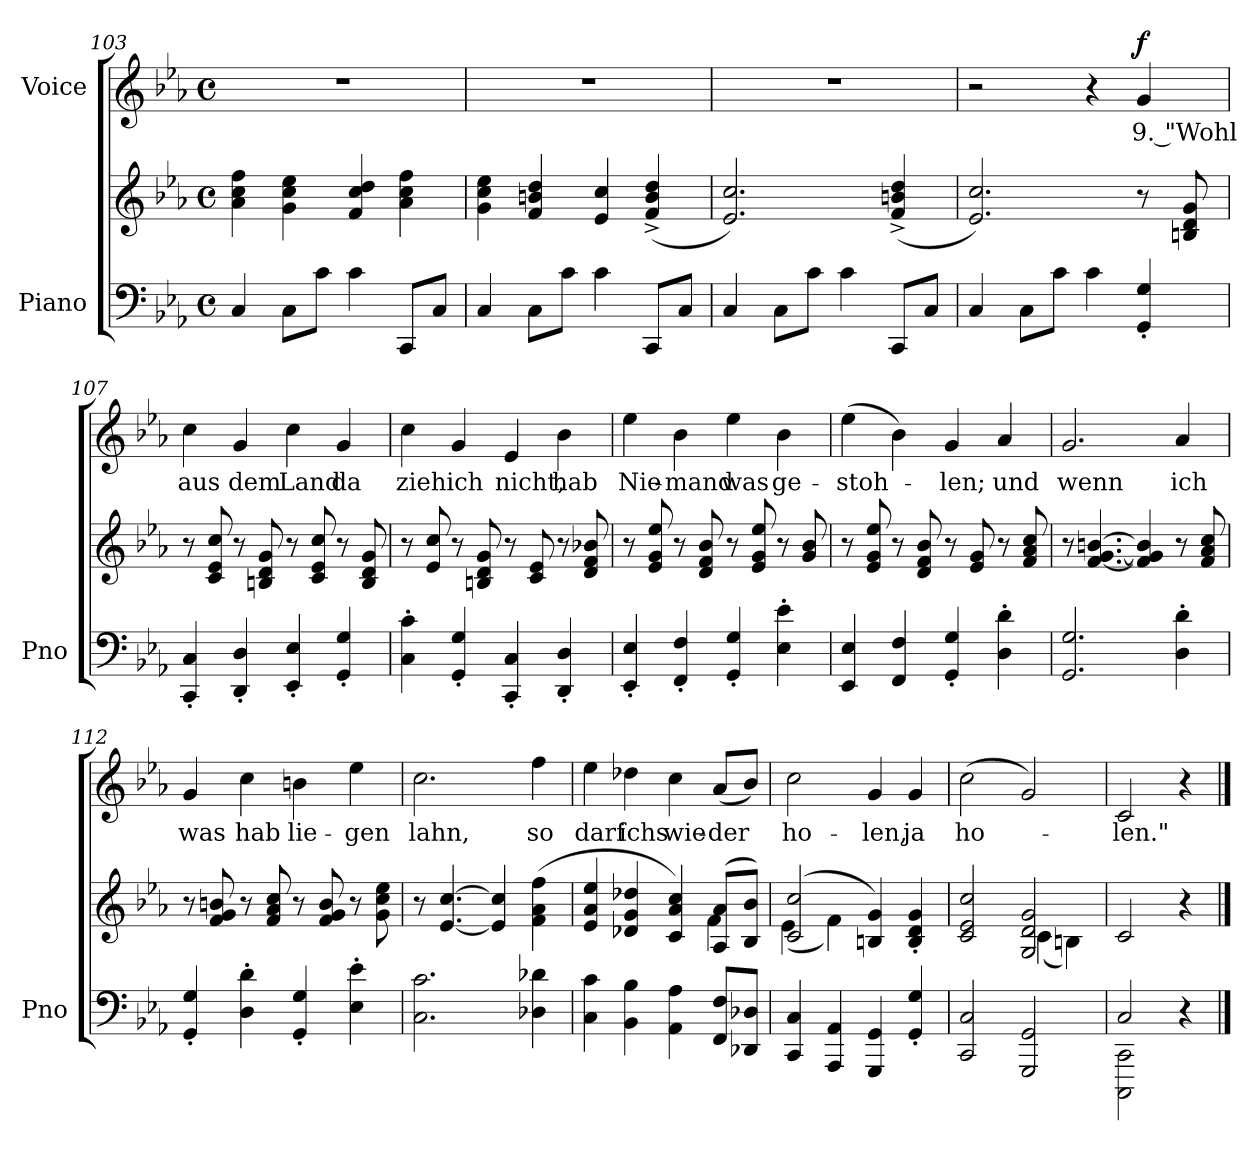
**kern	**kern	**kern	**text	**dynam
*part2	*part2	*part1	*part1	*part1
*staff3	*staff2	*staff1	*staff1	*staff1
*I"Piano	*	*I"Voice	*	*
*I'Pno	*	*	*	*
*clefF4	*clefG2	*clefG2	*	*
*k[b-e-a-]	*k[b-e-a-]	*k[b-e-a-]	*	*
*M4/4	*M4/4	*M4/4	*	*
*met(c)	*met(c)	*met(c)	*	*
=103	=103	=103	=103	=103
4C/	4a-\ 4cc\ 4ff\	1r	.	.
8C\L	4g\ 4cc\ 4ee-\	.	.	.
8c\J	.	.	.	.
4c\	4f/ 4cc/ 4dd/	.	.	.
8CC/L	4a-\ 4cc\ 4ff\	.	.	.
8C/J	.	.	.	.
=104	=104	=104	=104	=104
4C/	4g\ 4cc\ 4ee-\	1r	.	.
8C\L	4f/ 4bn/ 4dd/	.	.	.
8c\J	.	.	.	.
4c\	4e-/ 4cc/	.	.	.
8CC/L	(4f/^ 4b/^ 4dd/^	.	.	.
8C/J	.	.	.	.
=105	=105	=105	=105	=105
4C/	2.e-/ 2.cc/)	1r	.	.
8C\L	.	.	.	.
8c\J	.	.	.	.
4c\	.	.	.	.
8CC/L	(4f/^ 4bn/^ 4dd/^	.	.	.
8C/J	.	.	.	.
=106	=106	=106	=106	=106
4C/	2.e-/ 2.cc/)	2r	.	.
8C\L	.	.	.	.
8c\J	.	.	.	.
4c\	.	4r	.	.
!	!	!	!	!LO:DY:b
4GG/' 4G/'	8r	4g/	9. "Wohl	f
.	8Bn/ 8d/ 8g/	.	.	.
=107	=107	=107	=107	=107
4CC/' 4C/'	8r	4cc\	aus	.
.	8c/ 8e-/ 8cc/	.	.	.
4DD/' 4D/'	8r	4g/	dem	.
.	8Bn/ 8d/ 8g/	.	.	.
4EE-/' 4E-/'	8r	4cc\	Land	.
.	8c/ 8e-/ 8cc/	.	.	.
4GG/' 4G/'	8r	4g/	da	.
.	8B/ 8d/ 8g/	.	.	.
=108	=108	=108	=108	=108
4C\' 4c\'	8r	4cc\	zieh	.
.	8e-/ 8cc/	.	.	.
4GG/' 4G/'	8r	4g/	ich	.
.	8Bn/ 8d/ 8g/	.	.	.
4CC/' 4C/'	8r	4e-/	nicht,	.
.	8c/ 8e-/	.	.	.
4DD/' 4D/'	8r	4b-\	hab	.
.	8d/ 8f/ 8b-X/	.	.	.
=109	=109	=109	=109	=109
4EE-/' 4E-/'	8r	4ee-\	Nie-	.
.	8e-/ 8g/ 8ee-/	.	.	.
4FF/' 4F/'	8r	4b-\	-mand	.
.	8d/ 8f/ 8b-/	.	.	.
4GG/' 4G/'	8r	4ee-\	was	.
.	8e-/ 8g/ 8ee-/	.	.	.
4E-\' 4e-\'	8r	4b-\	ge-	.
.	8g/ 8b-/	.	.	.
=110	=110	=110	=110	=110
4EE-/ 4E-/	8r	(4ee-\	-stoh-	.
.	8e-/ 8g/ 8ee-/	.	.	.
4FF/ 4F/	8r	4b-\)	.	.
.	8d/ 8f/ 8b-/	.	.	.
4GG/' 4G/'	8r	4g/	-len;	.
.	8e-/ 8g/	.	.	.
4D\' 4d\'	8r	4a-/	und	.
.	8f/ 8a-/ 8cc/	.	.	.
=111	=111	=111	=111	=111
2.GG/ 2.G/	8r	2.g/	wenn	.
.	[4.f/ [4.g/ [4.bn/	.	.	.
.	4f/] 4g/] 4b/]	.	.	.
4D\' 4d\'	8r	4a-/	ich	.
.	8f/ 8a-/ 8cc/	.	.	.
=112	=112	=112	=112	=112
4GG/' 4G/'	8r	4g/	was	.
.	8f/ 8g/ 8bn/	.	.	.
4D\' 4d\'	8r	4cc\	hab	.
.	8f/ 8a-/ 8cc/	.	.	.
4GG/' 4G/'	8r	4bn\	lie-	.
.	8f/ 8g/ 8b/	.	.	.
4E-\' 4e-\'	8r	4ee-\	-gen	.
.	8g\ 8cc\ 8ee-\	.	.	.
=113	=113	=113	=113	=113
2.C\ 2.c\	8r	2.cc\	lahn,	.
.	[4.e-/ [4.cc/	.	.	.
.	4e-/] 4cc/]	.	.	.
4D-X\ 4d-X\	(4f\ 4a-\ 4ff\	4ff\	so	.
=114	=114	=114	=114	=114
*	*^	*	*	*
4C\ 4c\	4e-/ 4a-/ 4ee-/	2.ryy	4ee-\	darf	.
4BB-\ 4B-\	4d-X/ 4g/ 4dd-X/	.	4dd-X\	ichs	.
4AA-\ 4A-\	4c/ 4a-/ 4cc/)	.	4cc\	wie-	.
8FF/ 8F/L	(8A-/ 8a-/L	4f\	(8a-/L	-der	.
8DD-X/ 8D-X/J	8B-/ 8b-/J)	.	8b-/J)	.	.
=115	=115	=115	=115	=115	=115
4CC/ 4C/	(2c/ 2cc/	(4e-\	2cc\	ho-	.
4AAA-/ 4AA-/	.	4f\)	.	.	.
4GGG/ 4GG/	4Bn/ 4g/)	2ryy	4g/	-len,	.
4GG/' 4G/'	4B/'< 4d/'< 4g/'<	.	4g/	ja	.
=116	=116	=116	=116	=116	=116
2CC/ 2C/	2c/ 2e-/ 2cc/	2ryy	(2cc\	ho-	.
2GGG/ 2GG/	2G/ 2d/ 2g/	(4c\	2g/)	.	.
.	.	4Bn\)	.	.	.
*	*v	*v	*	*	*
=117	=117	=117	=117	=117
*^	*	*	*	*
2C/	2CCC\ 2CC\	2c/	2c/	-len."	.
4ryy	4r	4r	4r	.	.
*v	*v	*	*	*	*
==	==	==	==	==
*-	*-	*-	*-	*-
